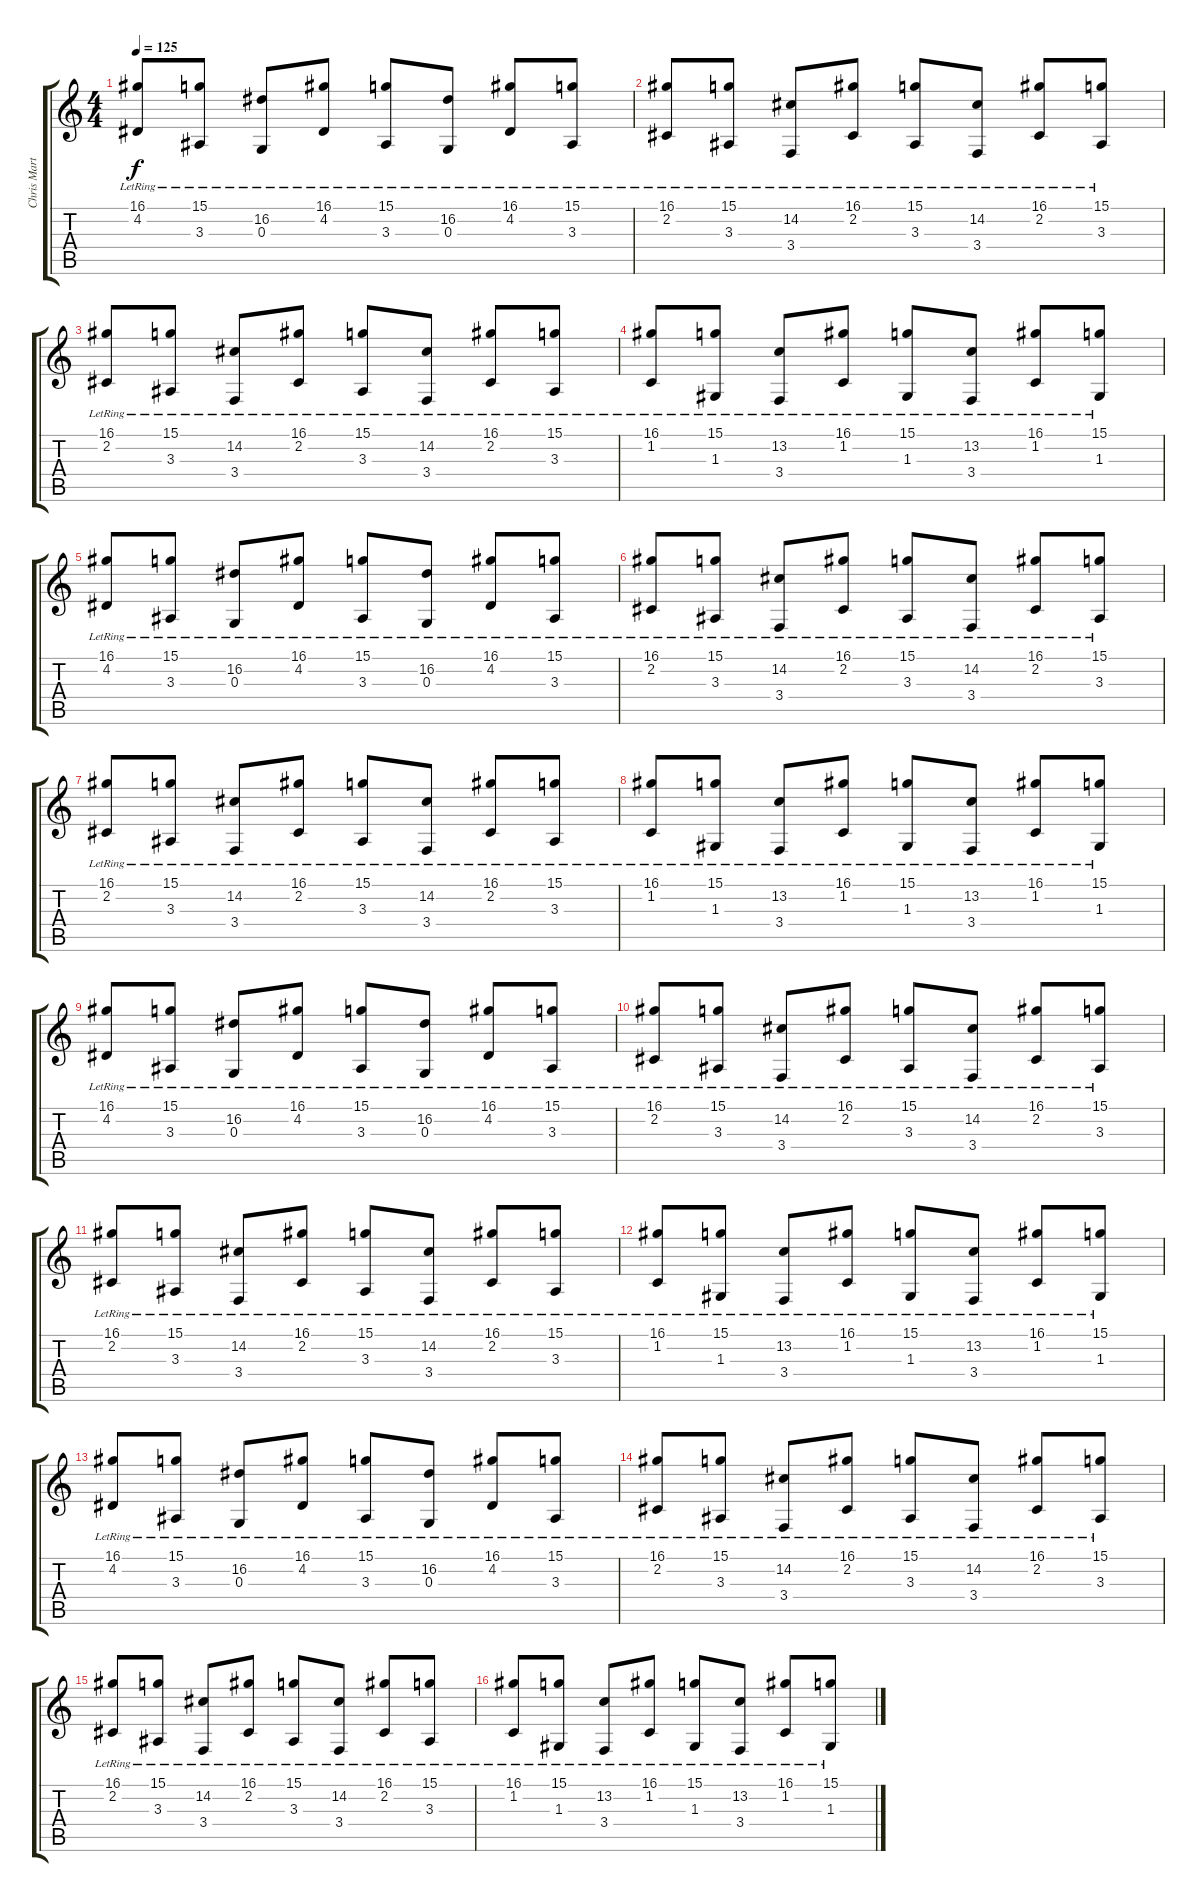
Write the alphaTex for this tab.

\track ("Chris Martin" "Chris Mart") {instrument acousticgrandpiano}
\staff {score tabs}
\tuning (E4 B3 G3 D3 A2 E2) {hide}
\ts (4 4)
\tempo 125
\clef g2
\ks c
(16.1{lr} 4.2{lr}).8{dy f} (15.1{lr} 3.3{lr}).8 (16.2{lr} 0.3{lr}).8 (16.1{lr} 4.2{lr}).8 (15.1{lr} 3.3{lr}).8 (16.2{lr} 0.3{lr}).8 (16.1{lr} 4.2{lr}).8 (15.1{lr} 3.3{lr}).8 |
(16.1{lr} 2.2{lr}).8 (15.1{lr} 3.3{lr}).8 (14.2{lr} 3.4{lr}).8 (16.1{lr} 2.2{lr}).8 (15.1{lr} 3.3{lr}).8 (14.2{lr} 3.4{lr}).8 (16.1{lr} 2.2{lr}).8 (15.1{lr} 3.3{lr}).8 |
(16.1{lr} 2.2{lr}).8 (15.1{lr} 3.3{lr}).8 (14.2{lr} 3.4{lr}).8 (16.1{lr} 2.2{lr}).8 (15.1{lr} 3.3{lr}).8 (14.2{lr} 3.4{lr}).8 (16.1{lr} 2.2{lr}).8 (15.1{lr} 3.3{lr}).8 |
(16.1{lr} 1.2{lr}).8 (15.1{lr} 1.3{lr}).8 (13.2{lr} 3.4{lr}).8 (16.1{lr} 1.2{lr}).8 (15.1{lr} 1.3{lr}).8 (13.2{lr} 3.4{lr}).8 (16.1{lr} 1.2{lr}).8 (15.1{lr} 1.3{lr}).8 |
(16.1{lr} 4.2{lr}).8 (15.1{lr} 3.3{lr}).8 (16.2{lr} 0.3{lr}).8 (16.1{lr} 4.2{lr}).8 (15.1{lr} 3.3{lr}).8 (16.2{lr} 0.3{lr}).8 (16.1{lr} 4.2{lr}).8 (15.1{lr} 3.3{lr}).8 |
(16.1{lr} 2.2{lr}).8 (15.1{lr} 3.3{lr}).8 (14.2{lr} 3.4{lr}).8 (16.1{lr} 2.2{lr}).8 (15.1{lr} 3.3{lr}).8 (14.2{lr} 3.4{lr}).8 (16.1{lr} 2.2{lr}).8 (15.1{lr} 3.3{lr}).8 |
(16.1{lr} 2.2{lr}).8 (15.1{lr} 3.3{lr}).8 (14.2{lr} 3.4{lr}).8 (16.1{lr} 2.2{lr}).8 (15.1{lr} 3.3{lr}).8 (14.2{lr} 3.4{lr}).8 (16.1{lr} 2.2{lr}).8 (15.1{lr} 3.3{lr}).8 |
(16.1{lr} 1.2{lr}).8 (15.1{lr} 1.3{lr}).8 (13.2{lr} 3.4{lr}).8 (16.1{lr} 1.2{lr}).8 (15.1{lr} 1.3{lr}).8 (13.2{lr} 3.4{lr}).8 (16.1{lr} 1.2{lr}).8 (15.1{lr} 1.3{lr}).8 |
(16.1{lr} 4.2{lr}).8 (15.1{lr} 3.3{lr}).8 (16.2{lr} 0.3{lr}).8 (16.1{lr} 4.2{lr}).8 (15.1{lr} 3.3{lr}).8 (16.2{lr} 0.3{lr}).8 (16.1{lr} 4.2{lr}).8 (15.1{lr} 3.3{lr}).8 |
(16.1{lr} 2.2{lr}).8 (15.1{lr} 3.3{lr}).8 (14.2{lr} 3.4{lr}).8 (16.1{lr} 2.2{lr}).8 (15.1{lr} 3.3{lr}).8 (14.2{lr} 3.4{lr}).8 (16.1{lr} 2.2{lr}).8 (15.1{lr} 3.3{lr}).8 |
(16.1{lr} 2.2{lr}).8 (15.1{lr} 3.3{lr}).8 (14.2{lr} 3.4{lr}).8 (16.1{lr} 2.2{lr}).8 (15.1{lr} 3.3{lr}).8 (14.2{lr} 3.4{lr}).8 (16.1{lr} 2.2{lr}).8 (15.1{lr} 3.3{lr}).8 |
(16.1{lr} 1.2{lr}).8 (15.1{lr} 1.3{lr}).8 (13.2{lr} 3.4{lr}).8 (16.1{lr} 1.2{lr}).8 (15.1{lr} 1.3{lr}).8 (13.2{lr} 3.4{lr}).8 (16.1{lr} 1.2{lr}).8 (15.1{lr} 1.3{lr}).8 |
(16.1{lr} 4.2{lr}).8 (15.1{lr} 3.3{lr}).8 (16.2{lr} 0.3{lr}).8 (16.1{lr} 4.2{lr}).8 (15.1{lr} 3.3{lr}).8 (16.2{lr} 0.3{lr}).8 (16.1{lr} 4.2{lr}).8 (15.1{lr} 3.3{lr}).8 |
(16.1{lr} 2.2{lr}).8 (15.1{lr} 3.3{lr}).8 (14.2{lr} 3.4{lr}).8 (16.1{lr} 2.2{lr}).8 (15.1{lr} 3.3{lr}).8 (14.2{lr} 3.4{lr}).8 (16.1{lr} 2.2{lr}).8 (15.1{lr} 3.3{lr}).8 |
(16.1{lr} 2.2{lr}).8 (15.1{lr} 3.3{lr}).8 (14.2{lr} 3.4{lr}).8 (16.1{lr} 2.2{lr}).8 (15.1{lr} 3.3{lr}).8 (14.2{lr} 3.4{lr}).8 (16.1{lr} 2.2{lr}).8 (15.1{lr} 3.3{lr}).8 |
(16.1{lr} 1.2{lr}).8 (15.1{lr} 1.3{lr}).8 (13.2{lr} 3.4{lr}).8 (16.1{lr} 1.2{lr}).8 (15.1{lr} 1.3{lr}).8 (13.2{lr} 3.4{lr}).8 (16.1{lr} 1.2{lr}).8 (15.1{lr} 1.3{lr}).8
